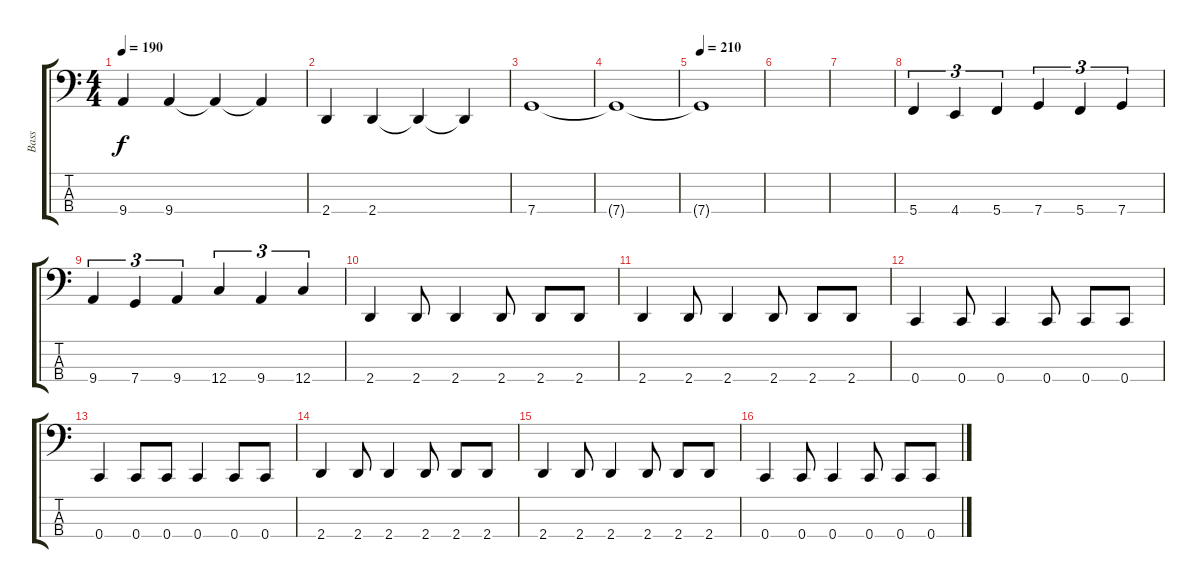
\track ("Bass" "Bass") {instrument electricbassfinger}
\staff {score tabs}
\tuning (F2 C2 G1 C1) {hide}
\ts (4 4)
\tempo 190
\clef f4
\ks c
9.4.4{dy f} 9.4.4 9.4{t}.4 9.4{t}.4 |
2.4.4 2.4.4 2.4{t}.4 2.4{t}.4 |
7.4.1 |
7.4{t}.1 |
\tempo 210
7.4{t}.1 |
|
|
5.4.4{tu (3 2)} 4.4.4{tu (3 2)} 5.4.4{tu (3 2)} 7.4.4{tu (3 2)} 5.4.4{tu (3 2)} 7.4.4{tu (3 2)} |
9.4.4{tu (3 2)} 7.4.4{tu (3 2)} 9.4.4{tu (3 2)} 12.4.4{tu (3 2)} 9.4.4{tu (3 2)} 12.4.4{tu (3 2)} |
2.4.4 2.4.8 2.4.4 2.4.8 2.4.8 2.4.8 |
2.4.4 2.4.8 2.4.4 2.4.8 2.4.8 2.4.8 |
0.4.4 0.4.8 0.4.4 0.4.8 0.4.8 0.4.8 |
0.4.4 0.4.8 0.4.8 0.4.4 0.4.8 0.4.8 |
2.4.4 2.4.8 2.4.4 2.4.8 2.4.8 2.4.8 |
2.4.4 2.4.8 2.4.4 2.4.8 2.4.8 2.4.8 |
0.4.4 0.4.8 0.4.4 0.4.8 0.4.8 0.4.8
